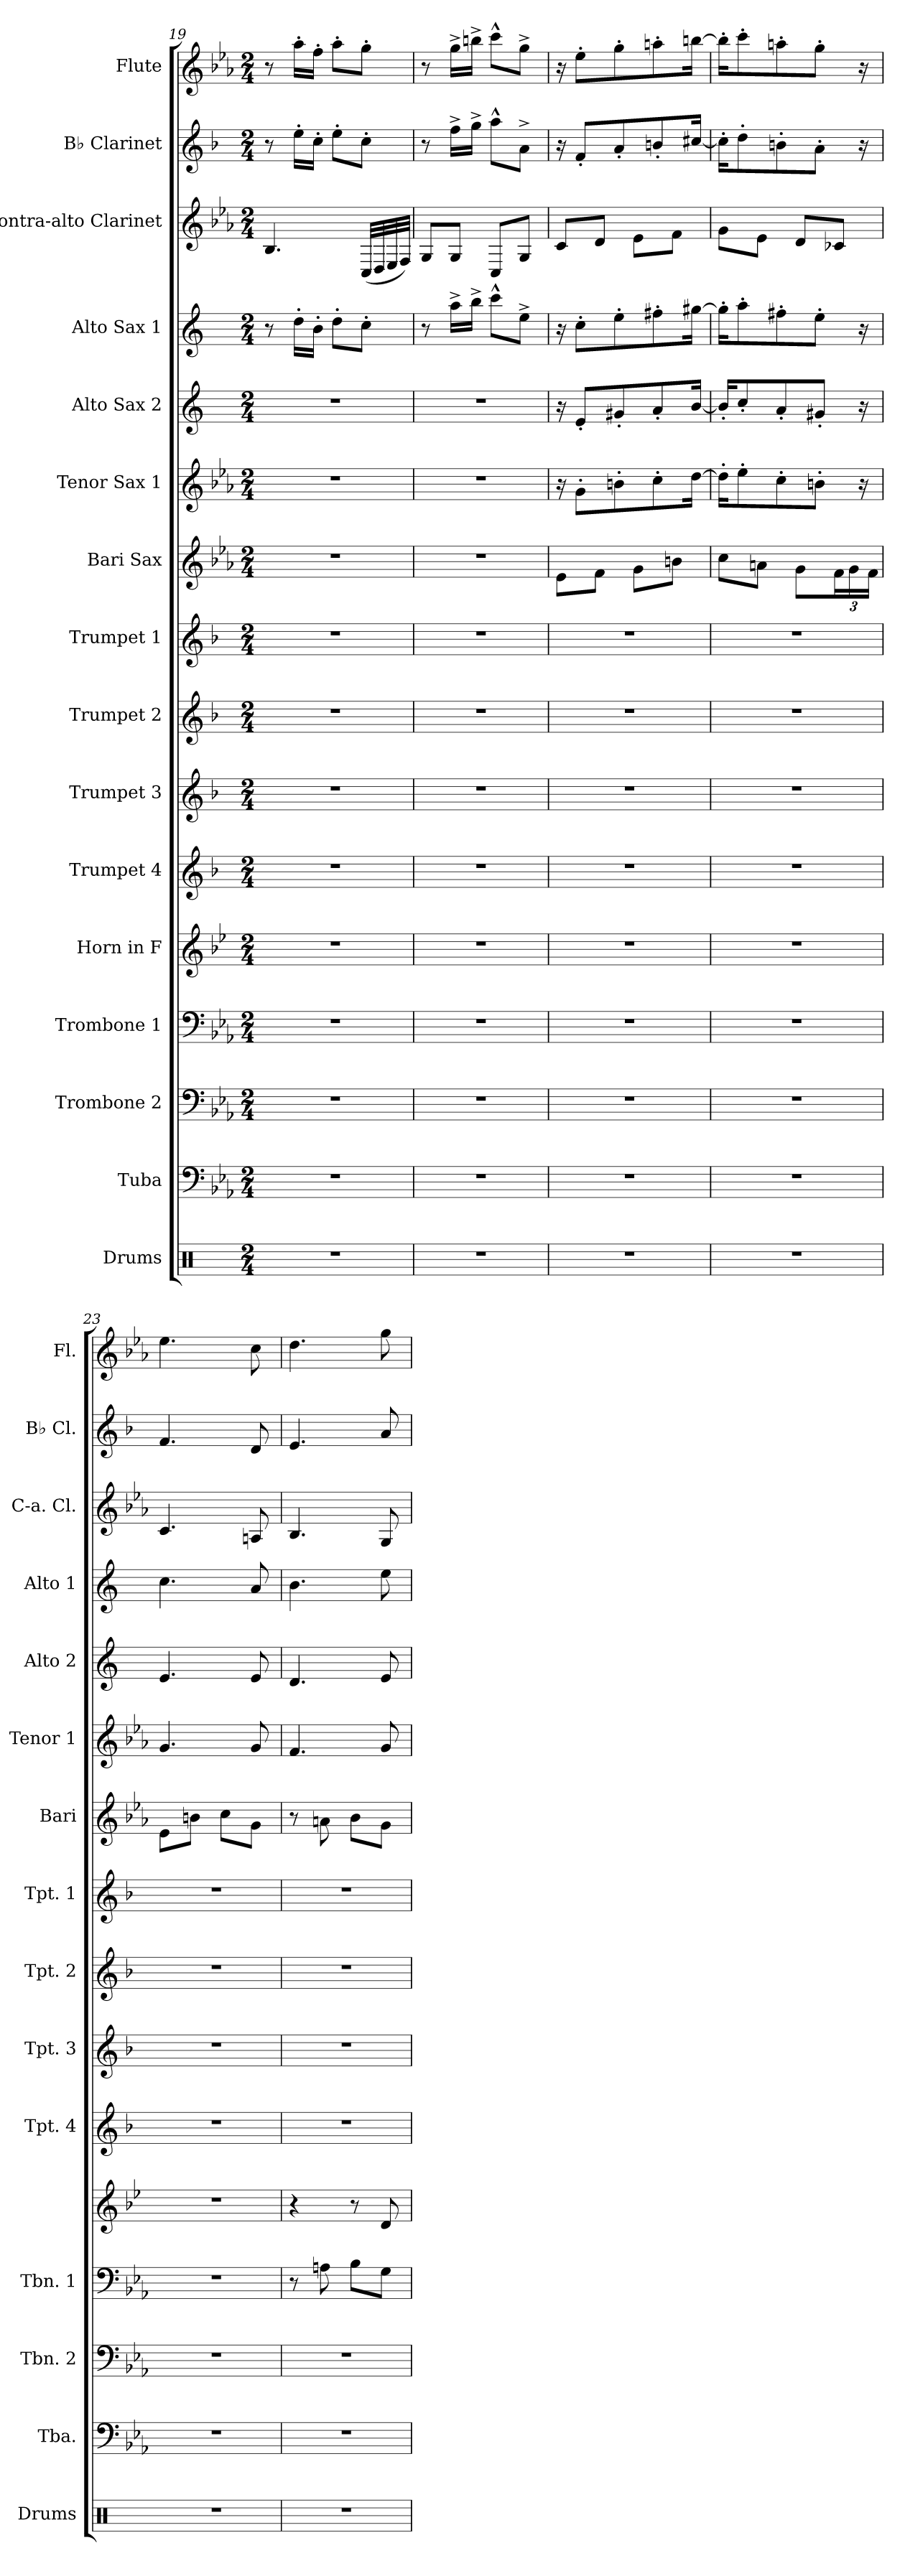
**kern	**kern	**kern	**kern	**kern	**kern	**kern	**kern	**kern	**kern	**kern	**kern	**kern	**kern	**kern	**kern
*part16	*part15	*part14	*part13	*part12	*part11	*part10	*part9	*part8	*part7	*part6	*part5	*part4	*part3	*part2	*part1
*staff16	*staff15	*staff14	*staff13	*staff12	*staff11	*staff10	*staff9	*staff8	*staff7	*staff6	*staff5	*staff4	*staff3	*staff2	*staff1
*I"Drums	*I"Tuba	*I"Trombone 2	*I"Trombone 1	*I"Horn in F	*I"Trumpet 4	*I"Trumpet 3	*I"Trumpet 2	*I"Trumpet 1	*I"Bari Sax	*I"Tenor Sax 1	*I"Alto Sax 2	*I"Alto Sax 1	*I"Contra-alto Clarinet	*I"B♭ Clarinet	*I"Flute
*I'Drums	*I'Tba.	*I'Tbn. 2	*I'Tbn. 1	*	*I'Tpt. 4	*I'Tpt. 3	*I'Tpt. 2	*I'Tpt. 1	*I'Bari	*I'Tenor 1	*I'Alto 2	*I'Alto 1	*I'C-a. Cl.	*I'B♭ Cl.	*I'Fl.
*clefX	*clefF4	*clefF4	*clefF4	*clefG2	*clefG2	*clefG2	*clefG2	*clefG2	*clefG2	*clefG2	*clefG2	*clefG2	*clefG2	*clefG2	*clefG2
*	*	*	*	*ITrd4c7	*ITrd1c2	*ITrd1c2	*ITrd1c2	*ITrd1c2	*ITrd12c21	*ITrd8c14	*ITrd5c9	*ITrd5c9	*ITrd12c21	*ITrd1c2	*
*k[]	*k[b-e-a-]	*k[b-e-a-]	*k[b-e-a-]	*k[b-e-a-]	*k[b-e-a-]	*k[b-e-a-]	*k[b-e-a-]	*k[b-e-a-]	*k[b-e-a-]	*k[b-e-a-]	*k[b-e-a-]	*k[b-e-a-]	*k[b-e-a-]	*k[b-e-a-]	*k[b-e-a-]
*M2/4	*M2/4	*M2/4	*M2/4	*M2/4	*M2/4	*M2/4	*M2/4	*M2/4	*M2/4	*M2/4	*M2/4	*M2/4	*M2/4	*M2/4	*M2/4
=19	=19	=19	=19	=19	=19	=19	=19	=19	=19	=19	=19	=19	=19	=19	=19
2r	2r	2r	2r	2r	2r	2r	2r	2r	2r	2r	2r	8r	4.BB-/	8r	8r
.	.	.	.	.	.	.	.	.	.	.	.	16f'\LL	.	16dd'\LL	16aa-'\LL
.	.	.	.	.	.	.	.	.	.	.	.	16d'\JJ	.	16b-'\JJ	16ff'\JJ
.	.	.	.	.	.	.	.	.	.	.	.	8f'\L	.	8dd'\L	8aa-'\L
.	.	.	.	.	.	.	.	.	.	.	.	8e-'\J	(<32CC/LLL	8b-'\J	8gg'\J
.	.	.	.	.	.	.	.	.	.	.	.	.	32DD/	.	.
.	.	.	.	.	.	.	.	.	.	.	.	.	32EE-/	.	.
.	.	.	.	.	.	.	.	.	.	.	.	.	32FF/JJJ)	.	.
=20	=20	=20	=20	=20	=20	=20	=20	=20	=20	=20	=20	=20	=20	=20	=20
2r	2r	2r	2r	2r	2r	2r	2r	2r	2r	2r	2r	8r	8GG/L	8r	8r
.	.	.	.	.	.	.	.	.	.	.	.	16cc^\LL	8GG/J	16ee-^\LL	16gg^\LL
.	.	.	.	.	.	.	.	.	.	.	.	16dd^\JJ	.	16ff^\JJ	16bbn^\JJ
.	.	.	.	.	.	.	.	.	.	.	.	8ee-^^\L	8CC/L	8gg^^\L	8ccc^^\L
.	.	.	.	.	.	.	.	.	.	.	.	8g^\J	8GG/J	8g^\J	8gg^\J
!!LO:PB:g=z
=21	=21	=21	=21	=21	=21	=21	=21	=21	=21	=21	=21	=21	=21	=21	=21
2r	2r	2r	2r	2r	2r	2r	2r	2r	8E-\L	16r	16r	16r	8C/L	16r	16r
.	.	.	.	.	.	.	.	.	.	8G'\L	8G'/L	8e-'\L	.	8e-'/L	8ee-'\L
.	.	.	.	.	.	.	.	.	8F\J	.	.	.	8D/J	.	.
.	.	.	.	.	.	.	.	.	.	8Bn'\	8Bn'/	8g'\	.	8g'/	8gg'\
.	.	.	.	.	.	.	.	.	8G\L	.	.	.	8E-\L	.	.
.	.	.	.	.	.	.	.	.	.	8c'\	8c'/	8an'\	.	8an'/	8aan'\
.	.	.	.	.	.	.	.	.	8Bn\J	.	.	.	8F\J	.	.
.	.	.	.	.	.	.	.	.	.	[16d\Jk	[16d/Jk	[16bn\Jk	.	[16bn/Jk	[16bbn\Jk
=22	=22	=22	=22	=22	=22	=22	=22	=22	=22	=22	=22	=22	=22	=22	=22
2r	2r	2r	2r	2r	2r	2r	2r	2r	8c\L	16d'\KL]	16d'/KL]	16b'\KL]	8G\L	16b'\KL]	16bb'\KL]
.	.	.	.	.	.	.	.	.	.	8e-'\	8e-'/	8cc'\	.	8cc'\	8ccc'\
.	.	.	.	.	.	.	.	.	8An\J	.	.	.	8E-\J	.	.
.	.	.	.	.	.	.	.	.	.	8c'\	8c'/	8an'\	.	8an'\	8aan'\
.	.	.	.	.	.	.	.	.	8G\L	.	.	.	8D/L	.	.
.	.	.	.	.	.	.	.	.	.	8Bn'\J	8Bn'/J	8g'\J	.	8g'\J	8gg'\J
*	*	*	*	*	*	*	*	*	*Xbrackettup	*	*	*	*	*	*
.	.	.	.	.	.	.	.	.	24F\L	.	.	.	8C-X/J	.	.
.	.	.	.	.	.	.	.	.	24G\	.	.	.	.	.	.
.	.	.	.	.	.	.	.	.	.	16r	16r	16r	.	16r	16r
.	.	.	.	.	.	.	.	.	24F\JJ	.	.	.	.	.	.
=23	=23	=23	=23	=23	=23	=23	=23	=23	=23	=23	=23	=23	=23	=23	=23
2r	2r	2r	2r	2r	2r	2r	2r	2r	8E-\L	4.G/	4.G/	4.e-\	4.C/	4.e-/	4.ee-\
.	.	.	.	.	.	.	.	.	8Bn\J	.	.	.	.	.	.
.	.	.	.	.	.	.	.	.	8c\L	.	.	.	.	.	.
.	.	.	.	.	.	.	.	.	8G\J	8G/	8G/	8c/	8AAn/	8c/	8cc\
=24	=24	=24	=24	=24	=24	=24	=24	=24	=24	=24	=24	=24	=24	=24	=24
2r	2r	2r	8r	4r	2r	2r	2r	2r	8r	4.F/	4.F/	4.d\	4.BB-/	4.d/	4.dd\
.	.	.	8An\	.	.	.	.	.	8An\	.	.	.	.	.	.
.	.	.	8B-\L	8r	.	.	.	.	8B-\L	.	.	.	.	.	.
.	.	.	8G\J	8G/	.	.	.	.	8G\J	8G/	8G/	8g\	8GG/	8g/	8gg\
=	=	=	=	=	=	=	=	=	=	=	=	=	=	=	=
*-	*-	*-	*-	*-	*-	*-	*-	*-	*-	*-	*-	*-	*-	*-	*-
